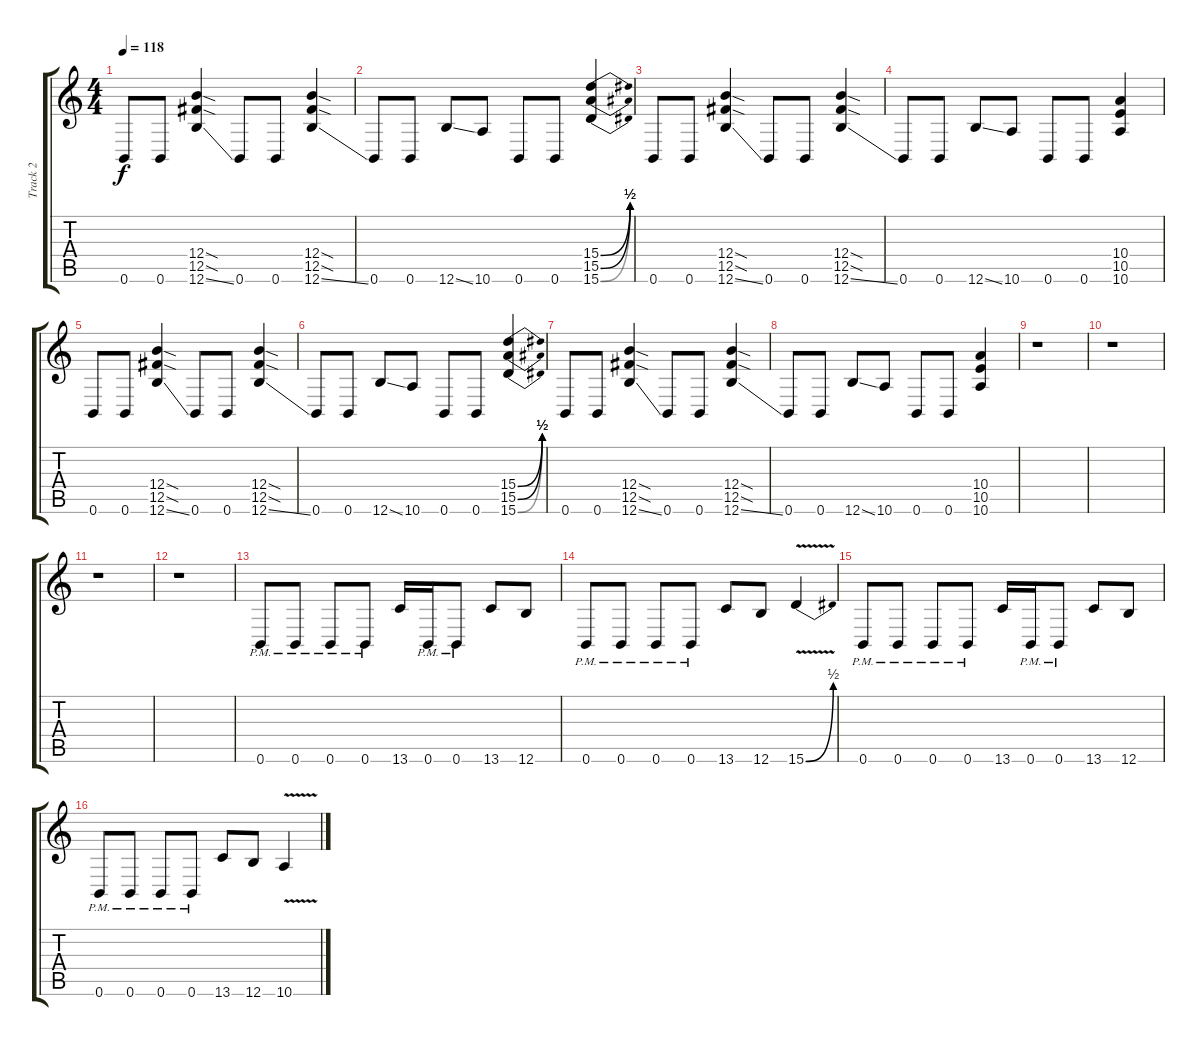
\track ("Track 2" "Track 2") {instrument distortionguitar}
\staff {score tabs}
\tuning (Db4 Ab3 E3 B2 Gb2 B1) {hide}
\ts (4 4)
\tempo 118
\clef g2
\ks c
0.6.8{dy f} 0.6.8 (12.4{sod} 12.5{sod} 12.6{ss}).4 0.6.8 0.6.8 (12.4{sod} 12.5{sod} 12.6{ss}).4 |
0.6.8 0.6.8 12.6{ss}.8 10.6.8 0.6.8 0.6.8 (15.4{be (bend 0 0 60 2)} 15.5{be (bend 0 0 60 2)} 15.6{be (bend 0 0 60 2)}).4 |
0.6.8 0.6.8 (12.4{sod} 12.5{sod} 12.6{ss}).4 0.6.8 0.6.8 (12.4{sod} 12.5{sod} 12.6{ss}).4 |
0.6.8 0.6.8 12.6{ss}.8 10.6.8 0.6.8 0.6.8 (10.4 10.5 10.6).4 |
0.6.8 0.6.8 (12.4{sod} 12.5{sod} 12.6{ss}).4 0.6.8 0.6.8 (12.4{sod} 12.5{sod} 12.6{ss}).4 |
0.6.8 0.6.8 12.6{ss}.8 10.6.8 0.6.8 0.6.8 (15.4{be (bend 0 0 60 2)} 15.5{be (bend 0 0 60 2)} 15.6{be (bend 0 0 60 2)}).4 |
0.6.8 0.6.8 (12.4{sod} 12.5{sod} 12.6{ss}).4 0.6.8 0.6.8 (12.4{sod} 12.5{sod} 12.6{ss}).4 |
0.6.8 0.6.8 12.6{ss}.8 10.6.8 0.6.8 0.6.8 (10.4 10.5 10.6).4 |
r.1 |
r.1 |
r.1 |
r.1 |
0.6{pm}.8 0.6{pm}.8 0.6{pm}.8 0.6{pm}.8 13.6.16 0.6{pm}.16 0.6{pm}.8 13.6.8 12.6.8 |
0.6{pm}.8 0.6{pm}.8 0.6{pm}.8 0.6{pm}.8 13.6.8 12.6.8 15.6{be (bend 0 0 60 2) v}.4 |
0.6{pm}.8 0.6{pm}.8 0.6{pm}.8 0.6{pm}.8 13.6.16 0.6{pm}.16 0.6{pm}.8 13.6.8 12.6.8 |
0.6{pm}.8 0.6{pm}.8 0.6{pm}.8 0.6{pm}.8 13.6.8 12.6.8 10.6{v}.4
